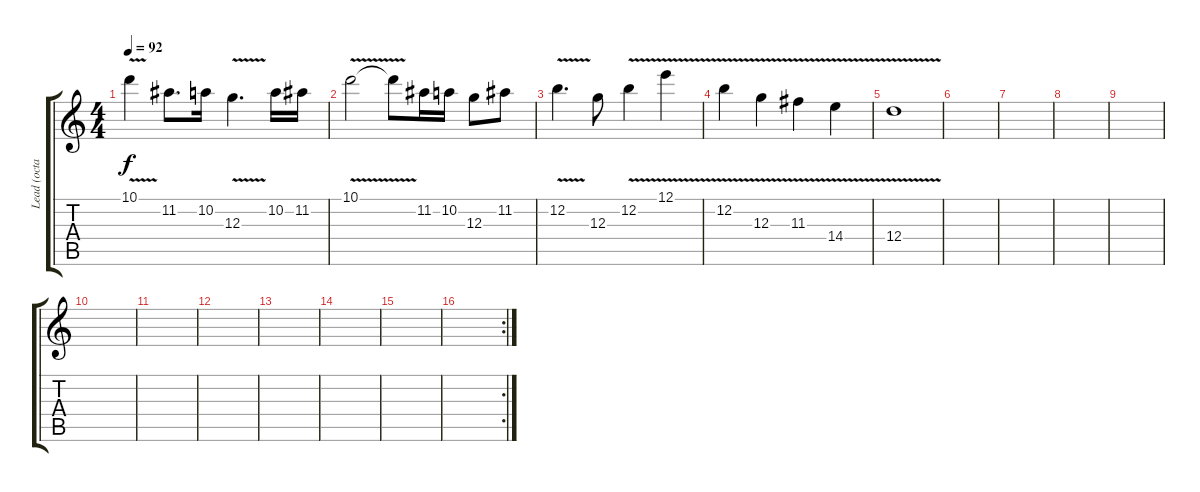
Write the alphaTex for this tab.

\track ("Lead (octave higher)" "Lead (octa") {instrument flute}
\staff {score tabs}
\tuning (E5 B4 G4 D4 A3 E3) {hide}
\ts (4 4)
\tempo 92
\clef g2
\ks c
10.1{v}.4{dy f} 11.2.8{d} 10.2.16 12.3{v}.4{d} 10.2.16 11.2.16 |
10.1{v}.2 10.1{t}.8 11.2.16 10.2.16 12.3.8 11.2.8 |
12.2{v}.4{d} 12.3.8 12.2{v}.4 12.1{v}.4 |
12.2{v}.4 12.3{v}.4 11.3{v}.4 14.4{v}.4 |
12.4{v}.1 |
|
|
|
|
|
|
|
|
|
|
\rc 2
